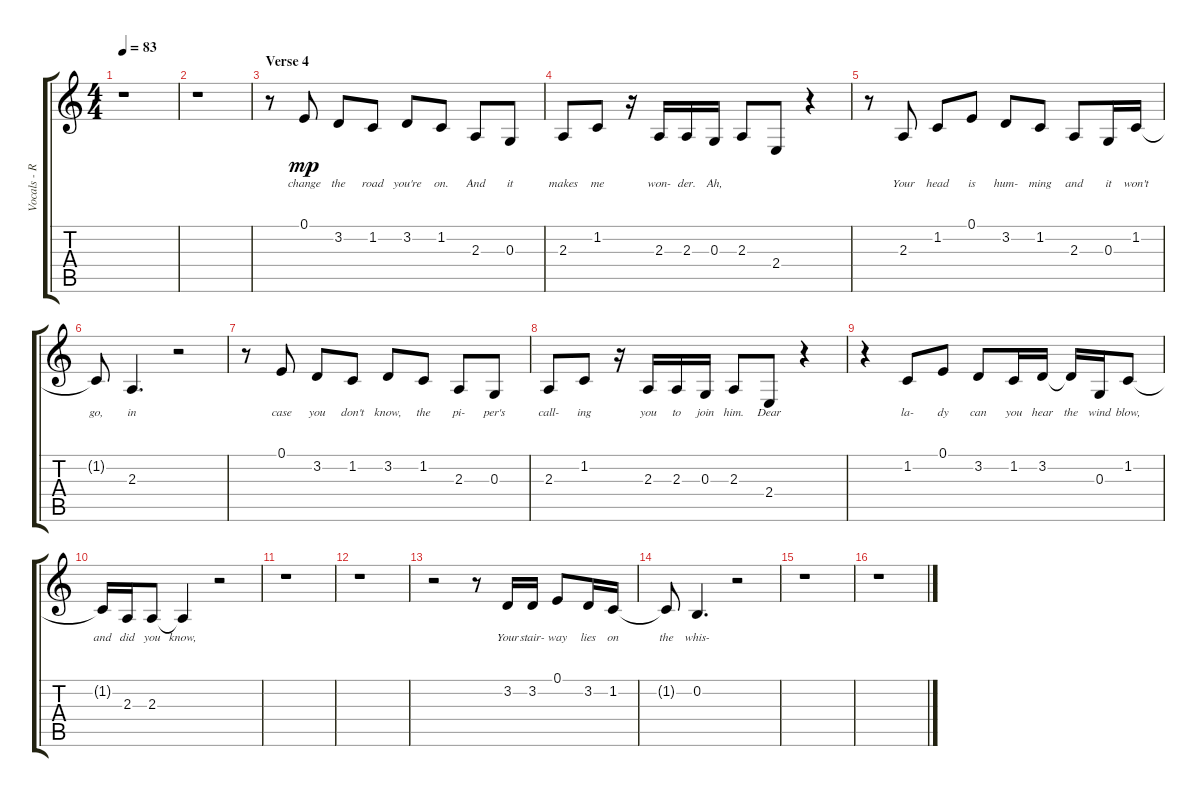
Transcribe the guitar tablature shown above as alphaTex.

\track ("Vocals - R. Plant" "Vocals - R") {instrument acousticgrandpiano}
\staff {score tabs}
\tuning (E4 B3 G3 D3 A2 E2) {hide}
\ts (4 4)
\tempo 83
\clef g2
\ks c
r.1{dy mp} |
r.1 |
\section ("" "Verse 4")
r.8 0.1.8{lyrics (0 "change") lyrics (1 "") lyrics (2 "") lyrics (3 "") lyrics (4 "")} 3.2.8{lyrics (0 "the") lyrics (1 "") lyrics (2 "") lyrics (3 "") lyrics (4 "")} 1.2.8{lyrics (0 "road") lyrics (1 "") lyrics (2 "") lyrics (3 "") lyrics (4 "")} 3.2.8{lyrics (0 "you're") lyrics (1 "") lyrics (2 "") lyrics (3 "") lyrics (4 "")} 1.2.8{lyrics (0 "on.") lyrics (1 "") lyrics (2 "") lyrics (3 "") lyrics (4 "")} 2.3.8{lyrics (0 "And") lyrics (1 "") lyrics (2 "") lyrics (3 "") lyrics (4 "")} 0.3.8{lyrics (0 "it") lyrics (1 "") lyrics (2 "") lyrics (3 "") lyrics (4 "")} |
2.3.8{lyrics (0 "makes") lyrics (1 "") lyrics (2 "") lyrics (3 "") lyrics (4 "")} 1.2.8{lyrics (0 "me") lyrics (1 "") lyrics (2 "") lyrics (3 "") lyrics (4 "")} r.16 2.3.16{lyrics (0 "won-") lyrics (1 "") lyrics (2 "") lyrics (3 "") lyrics (4 "")} 2.3.16{lyrics (0 "der.") lyrics (1 "") lyrics (2 "") lyrics (3 "") lyrics (4 "")} 0.3.16{lyrics (0 "Ah,") lyrics (1 "") lyrics (2 "") lyrics (3 "") lyrics (4 "")} 2.3.8{lyrics (0 "") lyrics (1 "") lyrics (2 "") lyrics (3 "") lyrics (4 "")} 2.4.8{lyrics (0 "") lyrics (1 "") lyrics (2 "") lyrics (3 "") lyrics (4 "")} r.4 |
r.8 2.3.8{lyrics (0 "Your") lyrics (1 "") lyrics (2 "") lyrics (3 "") lyrics (4 "")} 1.2.8{lyrics (0 "head") lyrics (1 "") lyrics (2 "") lyrics (3 "") lyrics (4 "")} 0.1.8{lyrics (0 "is") lyrics (1 "") lyrics (2 "") lyrics (3 "") lyrics (4 "")} 3.2.8{lyrics (0 "hum-") lyrics (1 "") lyrics (2 "") lyrics (3 "") lyrics (4 "")} 1.2.8{lyrics (0 "ming") lyrics (1 "") lyrics (2 "") lyrics (3 "") lyrics (4 "")} 2.3.8{lyrics (0 "and") lyrics (1 "") lyrics (2 "") lyrics (3 "") lyrics (4 "")} 0.3.16{lyrics (0 "it") lyrics (1 "") lyrics (2 "") lyrics (3 "") lyrics (4 "")} 1.2.16{lyrics (0 "won't") lyrics (1 "") lyrics (2 "") lyrics (3 "") lyrics (4 "")} |
1.2{t}.8{lyrics (0 "go,") lyrics (1 "") lyrics (2 "") lyrics (3 "") lyrics (4 "")} 2.3.4{d lyrics (0 "in") lyrics (1 "") lyrics (2 "") lyrics (3 "") lyrics (4 "")} r.2 |
r.8 0.1.8{lyrics (0 "case") lyrics (1 "") lyrics (2 "") lyrics (3 "") lyrics (4 "")} 3.2.8{lyrics (0 "you") lyrics (1 "") lyrics (2 "") lyrics (3 "") lyrics (4 "")} 1.2.8{lyrics (0 "don't") lyrics (1 "") lyrics (2 "") lyrics (3 "") lyrics (4 "")} 3.2.8{lyrics (0 "know,") lyrics (1 "") lyrics (2 "") lyrics (3 "") lyrics (4 "")} 1.2.8{lyrics (0 "the") lyrics (1 "") lyrics (2 "") lyrics (3 "") lyrics (4 "")} 2.3.8{lyrics (0 "pi-") lyrics (1 "") lyrics (2 "") lyrics (3 "") lyrics (4 "")} 0.3.8{lyrics (0 "per's") lyrics (1 "") lyrics (2 "") lyrics (3 "") lyrics (4 "")} |
2.3.8{lyrics (0 "call-") lyrics (1 "") lyrics (2 "") lyrics (3 "") lyrics (4 "")} 1.2.8{lyrics (0 "ing") lyrics (1 "") lyrics (2 "") lyrics (3 "") lyrics (4 "")} r.16 2.3.16{lyrics (0 "you") lyrics (1 "") lyrics (2 "") lyrics (3 "") lyrics (4 "")} 2.3.16{lyrics (0 "to") lyrics (1 "") lyrics (2 "") lyrics (3 "") lyrics (4 "")} 0.3.16{lyrics (0 "join") lyrics (1 "") lyrics (2 "") lyrics (3 "") lyrics (4 "")} 2.3.8{lyrics (0 "him.") lyrics (1 "") lyrics (2 "") lyrics (3 "") lyrics (4 "")} 2.4.8{lyrics (0 "Dear") lyrics (1 "") lyrics (2 "") lyrics (3 "") lyrics (4 "")} r.4 |
r.4 1.2.8{lyrics (0 "la-") lyrics (1 "") lyrics (2 "") lyrics (3 "") lyrics (4 "")} 0.1.8{lyrics (0 "dy") lyrics (1 "") lyrics (2 "") lyrics (3 "") lyrics (4 "")} 3.2.8{lyrics (0 "can") lyrics (1 "") lyrics (2 "") lyrics (3 "") lyrics (4 "")} 1.2.16{lyrics (0 "you") lyrics (1 "") lyrics (2 "") lyrics (3 "") lyrics (4 "")} 3.2.16{lyrics (0 "hear") lyrics (1 "") lyrics (2 "") lyrics (3 "") lyrics (4 "")} 3.2{t}.16{lyrics (0 "the") lyrics (1 "") lyrics (2 "") lyrics (3 "") lyrics (4 "")} 0.3.16{lyrics (0 "wind") lyrics (1 "") lyrics (2 "") lyrics (3 "") lyrics (4 "")} 1.2.8{lyrics (0 "blow,") lyrics (1 "") lyrics (2 "") lyrics (3 "") lyrics (4 "")} |
1.2{t}.16{lyrics (0 "and") lyrics (1 "") lyrics (2 "") lyrics (3 "") lyrics (4 "")} 2.3.16{lyrics (0 "did") lyrics (1 "") lyrics (2 "") lyrics (3 "") lyrics (4 "")} 2.3.8{lyrics (0 "you") lyrics (1 "") lyrics (2 "") lyrics (3 "") lyrics (4 "")} 2.3{t}.4{lyrics (0 "know,") lyrics (1 "") lyrics (2 "") lyrics (3 "") lyrics (4 "")} r.2 |
r.1 |
r.1 |
r.2 r.8 3.2.16{lyrics (0 "Your") lyrics (1 "") lyrics (2 "") lyrics (3 "") lyrics (4 "")} 3.2.16{lyrics (0 "stair-") lyrics (1 "") lyrics (2 "") lyrics (3 "") lyrics (4 "")} 0.1.8{lyrics (0 "way") lyrics (1 "") lyrics (2 "") lyrics (3 "") lyrics (4 "")} 3.2.16{lyrics (0 "lies") lyrics (1 "") lyrics (2 "") lyrics (3 "") lyrics (4 "")} 1.2.16{lyrics (0 "on") lyrics (1 "") lyrics (2 "") lyrics (3 "") lyrics (4 "")} |
1.2{t}.8{lyrics (0 "the") lyrics (1 "") lyrics (2 "") lyrics (3 "") lyrics (4 "")} 0.2.4{d lyrics (0 "whis-") lyrics (1 "") lyrics (2 "") lyrics (3 "") lyrics (4 "")} r.2 |
r.1 |
r.1
